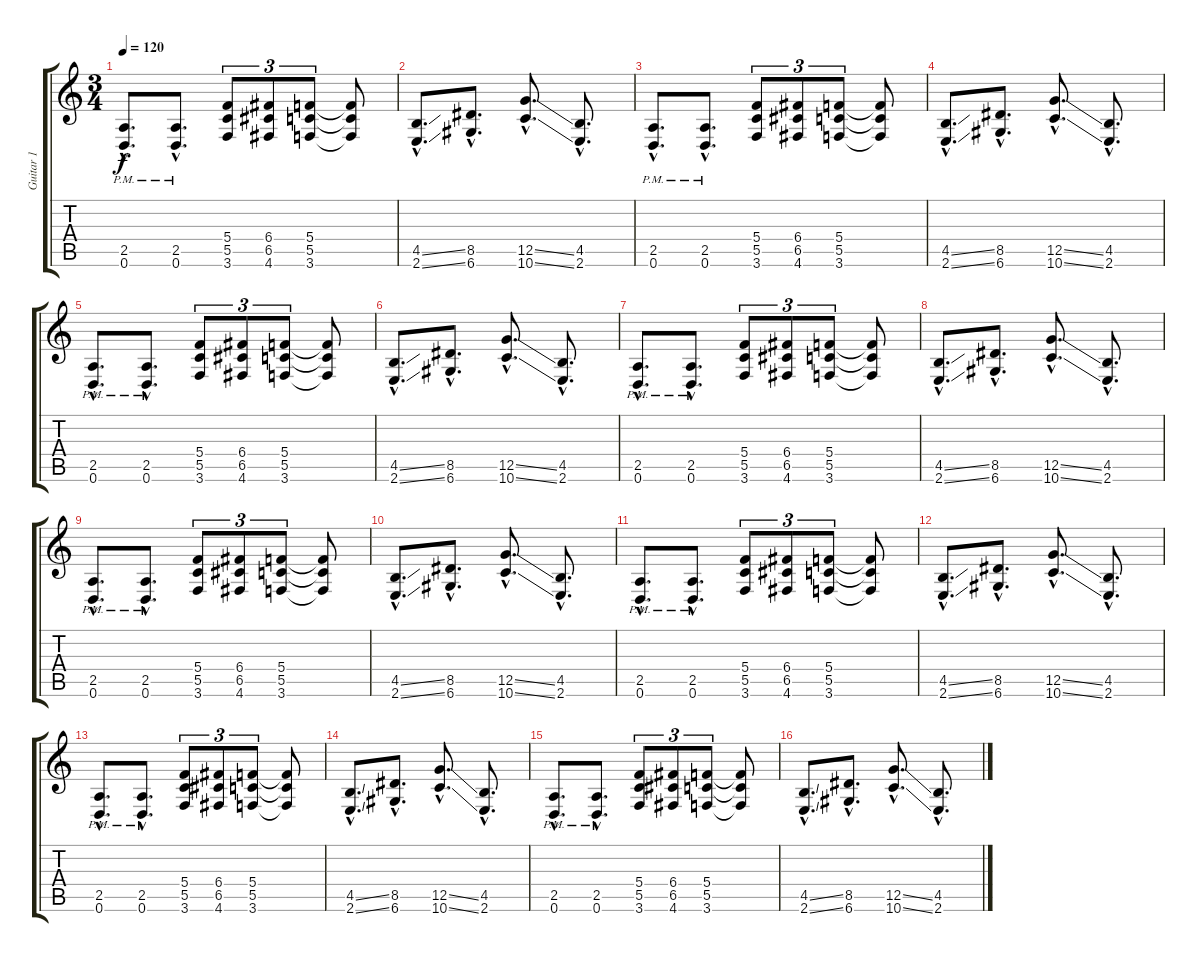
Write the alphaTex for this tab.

\track ("Guitar 1" "Guitar 1") {instrument distortionguitar}
\staff {score tabs}
\tuning (D4 A3 F3 C3 G2 D2) {hide}
\ts (3 4)
\tempo 120
\clef g2
\ks c
(2.5{hac pm} 0.6{hac pm}).8{d dy f} (2.5{hac pm} 0.6{hac pm}).8{d} (5.4 5.5 3.6).8{tu (3 2)} (6.4 6.5 4.6).8{tu (3 2)} (5.4 5.5 3.6).8{tu (3 2)} (5.4{t} 5.5{t} 3.6{t}).8 |
(4.5{ss hac} 2.6{ss hac}).8{d} (8.5{hac} 6.6{hac}).8{d} (12.5{ss hac} 10.6{ss hac}).8{d} (4.5{hac} 2.6{hac}).8{d} |
(2.5{hac pm} 0.6{hac pm}).8{d} (2.5{hac pm} 0.6{hac pm}).8{d} (5.4 5.5 3.6).8{tu (3 2)} (6.4 6.5 4.6).8{tu (3 2)} (5.4 5.5 3.6).8{tu (3 2)} (5.4{t} 5.5{t} 3.6{t}).8 |
(4.5{ss hac} 2.6{ss hac}).8{d} (8.5{hac} 6.6{hac}).8{d} (12.5{ss hac} 10.6{ss hac}).8{d} (4.5{hac} 2.6{hac}).8{d} |
(2.5{hac pm} 0.6{hac pm}).8{d} (2.5{hac pm} 0.6{hac pm}).8{d} (5.4 5.5 3.6).8{tu (3 2)} (6.4 6.5 4.6).8{tu (3 2)} (5.4 5.5 3.6).8{tu (3 2)} (5.4{t} 5.5{t} 3.6{t}).8 |
(4.5{ss hac} 2.6{ss hac}).8{d} (8.5{hac} 6.6{hac}).8{d} (12.5{ss hac} 10.6{ss hac}).8{d} (4.5{hac} 2.6{hac}).8{d} |
(2.5{hac pm} 0.6{hac pm}).8{d} (2.5{hac pm} 0.6{hac pm}).8{d} (5.4 5.5 3.6).8{tu (3 2)} (6.4 6.5 4.6).8{tu (3 2)} (5.4 5.5 3.6).8{tu (3 2)} (5.4{t} 5.5{t} 3.6{t}).8 |
(4.5{ss hac} 2.6{ss hac}).8{d} (8.5{hac} 6.6{hac}).8{d} (12.5{ss hac} 10.6{ss hac}).8{d} (4.5{hac} 2.6{hac}).8{d} |
(2.5{hac pm} 0.6{hac pm}).8{d} (2.5{hac pm} 0.6{hac pm}).8{d} (5.4 5.5 3.6).8{tu (3 2)} (6.4 6.5 4.6).8{tu (3 2)} (5.4 5.5 3.6).8{tu (3 2)} (5.4{t} 5.5{t} 3.6{t}).8 |
(4.5{ss hac} 2.6{ss hac}).8{d} (8.5{hac} 6.6{hac}).8{d} (12.5{ss hac} 10.6{ss hac}).8{d} (4.5{hac} 2.6{hac}).8{d} |
(2.5{hac pm} 0.6{hac pm}).8{d} (2.5{hac pm} 0.6{hac pm}).8{d} (5.4 5.5 3.6).8{tu (3 2)} (6.4 6.5 4.6).8{tu (3 2)} (5.4 5.5 3.6).8{tu (3 2)} (5.4{t} 5.5{t} 3.6{t}).8 |
(4.5{ss hac} 2.6{ss hac}).8{d} (8.5{hac} 6.6{hac}).8{d} (12.5{ss hac} 10.6{ss hac}).8{d} (4.5{hac} 2.6{hac}).8{d} |
(2.5{hac pm} 0.6{hac pm}).8{d} (2.5{hac pm} 0.6{hac pm}).8{d} (5.4 5.5 3.6).8{tu (3 2)} (6.4 6.5 4.6).8{tu (3 2)} (5.4 5.5 3.6).8{tu (3 2)} (5.4{t} 5.5{t} 3.6{t}).8 |
(4.5{ss hac} 2.6{ss hac}).8{d} (8.5{hac} 6.6{hac}).8{d} (12.5{ss hac} 10.6{ss hac}).8{d} (4.5{hac} 2.6{hac}).8{d} |
(2.5{hac pm} 0.6{hac pm}).8{d} (2.5{hac pm} 0.6{hac pm}).8{d} (5.4 5.5 3.6).8{tu (3 2)} (6.4 6.5 4.6).8{tu (3 2)} (5.4 5.5 3.6).8{tu (3 2)} (5.4{t} 5.5{t} 3.6{t}).8 |
(4.5{ss hac} 2.6{ss hac}).8{d} (8.5{hac} 6.6{hac}).8{d} (12.5{ss hac} 10.6{ss hac}).8{d} (4.5{hac} 2.6{hac}).8{d}
